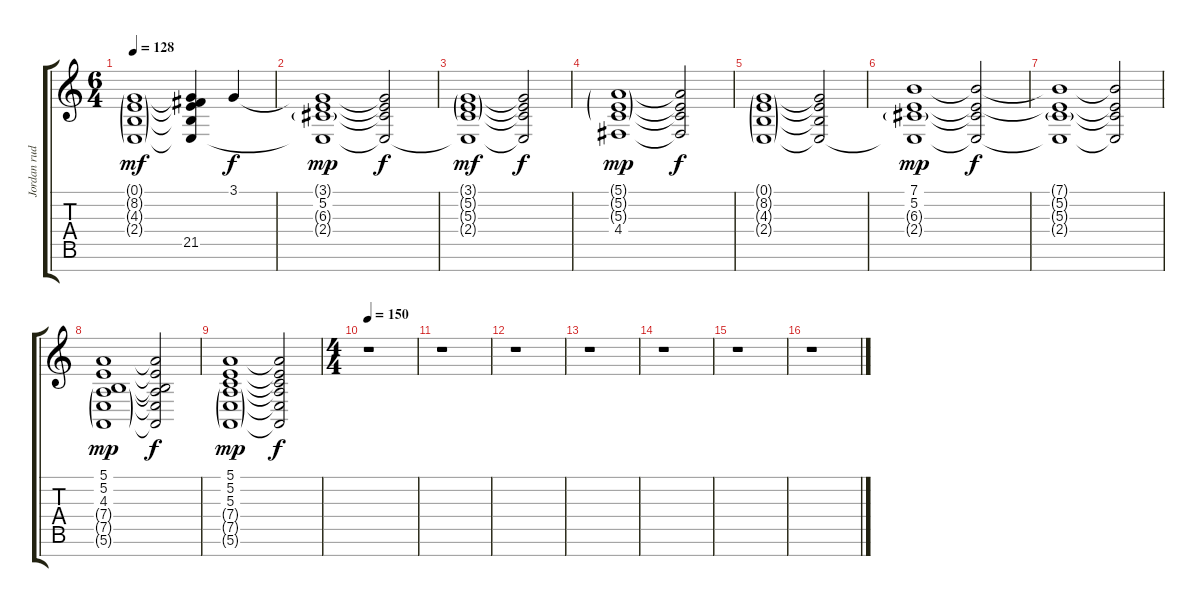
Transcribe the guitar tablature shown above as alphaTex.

\track ("Jordan rudess" "Jordan rud") {instrument synthstrings1}
\staff {score tabs}
\tuning (E4 B3 G3 D3 A2 E2 B1) {hide}
\ts (6 4)
\tempo 128
\clef g2
\ks c
(0.1{g} 8.2{g} 4.3{g} 2.4{g}).1{dy mf} (0.1{t} 8.2{t} 4.3{t} 2.4{t} 21.5).4 3.1.4{dy f} |
(3.1{t} 5.2 6.3{g} 2.4{t}).1{dy mp} (3.1{t} 5.2{t} 6.3{t} 2.4{t}).2{dy f} |
(3.1{g} 5.2{g} 5.3{g} 2.4{t}).1{dy mf} (3.1{t} 5.2{t} 5.3{t} 2.4{t}).2{dy f} |
(5.1{g} 5.2{g} 5.3{g} 4.4).1{dy mp} (5.1{t} 5.2{t} 5.3{t} 4.4{t}).2{dy f} |
(0.1{g} 8.2{g} 4.3{g} 2.4{g}).1 (0.1{t} 8.2{t} 4.3{t} 2.4{t}).2 |
(7.1 5.2 6.3{g} 2.4{t}).1{dy mp} (7.1{t} 5.2{t} 6.3{t} 2.4{t}).2{dy f} |
(7.1{t} 5.2{t} 5.3{g} 2.4{t}).1 (7.1{t} 5.2{t} 5.3{t} 2.4{t}).2 |
(5.1 5.2 4.3 7.4{g} 7.5{g} 5.6{g}).1{dy mp} (5.1{t} 5.2{t} 4.3{t} 7.4{t} 7.5{t} 5.6{t}).2{dy f} |
(5.1 5.2 5.3 7.4{g} 7.5{g} 5.6{g}).1{dy mp} (5.1{t} 5.2{t} 5.3{t} 7.4{t} 7.5{t} 5.6{t}).2{dy f} |
\ts (4 4)
\tempo 150
r.1 |
r.1 |
r.1 |
r.1 |
r.1 |
r.1 |
r.1
